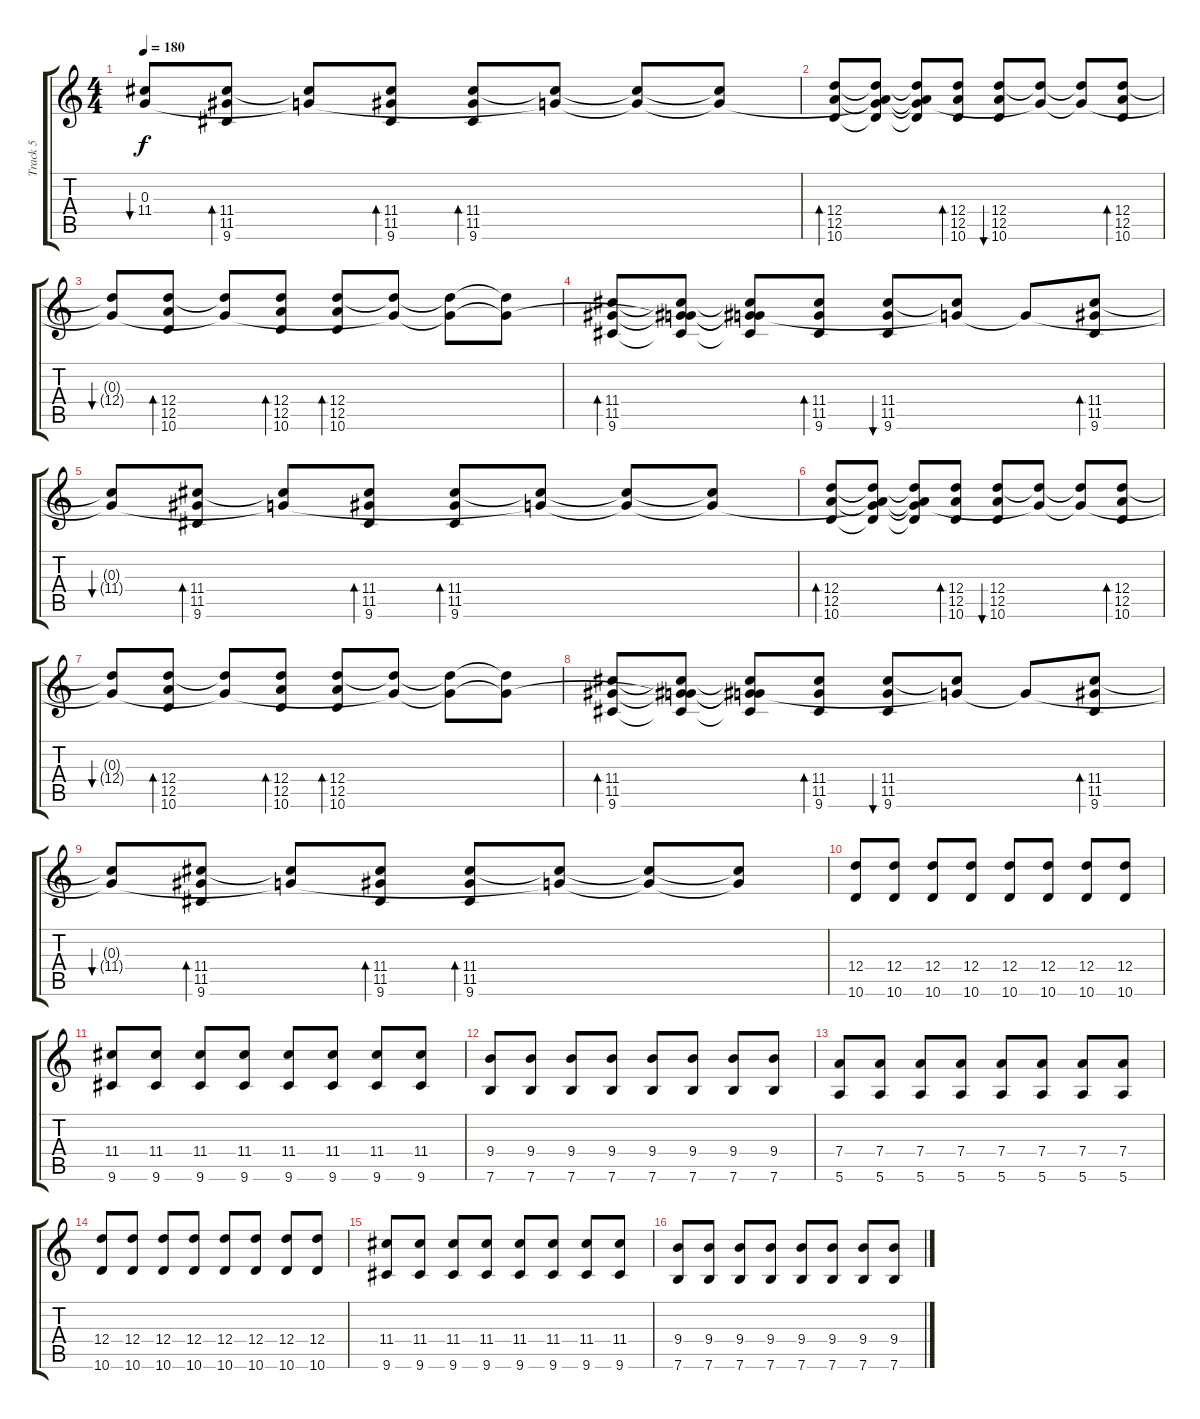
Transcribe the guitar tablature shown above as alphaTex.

\track ("Track 5" "Track 5") {instrument electricguitarclean}
\staff {score tabs}
\tuning (E4 B3 G3 D3 A2 E2) {hide}
\ts (4 4)
\tempo 180
\clef g2
\ks c
(0.3{t} 11.4{t}).8{bu 60 dy f} (11.4 11.5 9.6).8{bd 60} (0.3{t} 11.4{t}).8 (11.4 11.5 9.6).8{bd 60} (11.4 11.5 9.6).8{bd 60} (0.3{t} 11.4{t}).8 (0.3{t} 11.4{t}).8 (0.3{t} 11.4{t}).8 |
(12.4 12.5 10.6).8{bd 60} (0.3{t} 12.4{t} 12.5{t} 10.6{t}).8 (0.3{t} 12.4{t} 12.5{t} 10.6{t}).8 (12.4 12.5 10.6).8{bd 60} (12.4 12.5 10.6).8{bu 60} (0.3{t} 12.4{t}).8 (0.3{t} 12.4{t}).8 (12.4 12.5 10.6).8{bd 60} |
(0.3{t} 12.4{t}).8{bu 60} (12.4 12.5 10.6).8{bd 60} (0.3{t} 12.4{t}).8 (12.4 12.5 10.6).8{bd 60} (12.4 12.5 10.6).8{bd 60} (0.3{t} 12.4{t}).8 (0.3{t} 12.4{t}).8 (0.3{t} 12.4{t}).8 |
(11.4 11.5 9.6).8{bd 60} (0.3{t} 11.4{t} 11.5{t} 9.6{t}).8 (0.3{t} 11.4{t} 11.5{t} 9.6{t}).8 (11.4 11.5 9.6).8{bd 60} (11.4 11.5 9.6).8{bu 60} (0.3{t} 11.4{t}).8 0.3{t}.8 (11.4 11.5 9.6).8{bd 60} |
(0.3{t} 11.4{t}).8{bu 60} (11.4 11.5 9.6).8{bd 60} (0.3{t} 11.4{t}).8 (11.4 11.5 9.6).8{bd 60} (11.4 11.5 9.6).8{bd 60} (0.3{t} 11.4{t}).8 (0.3{t} 11.4{t}).8 (0.3{t} 11.4{t}).8 |
(12.4 12.5 10.6).8{bd 60} (0.3{t} 12.4{t} 12.5{t} 10.6{t}).8 (0.3{t} 12.4{t} 12.5{t} 10.6{t}).8 (12.4 12.5 10.6).8{bd 60} (12.4 12.5 10.6).8{bu 60} (0.3{t} 12.4{t}).8 (0.3{t} 12.4{t}).8 (12.4 12.5 10.6).8{bd 60} |
(0.3{t} 12.4{t}).8{bu 60} (12.4 12.5 10.6).8{bd 60} (0.3{t} 12.4{t}).8 (12.4 12.5 10.6).8{bd 60} (12.4 12.5 10.6).8{bd 60} (0.3{t} 12.4{t}).8 (0.3{t} 12.4{t}).8 (0.3{t} 12.4{t}).8 |
(11.4 11.5 9.6).8{bd 60} (0.3{t} 11.4{t} 11.5{t} 9.6{t}).8 (0.3{t} 11.4{t} 11.5{t} 9.6{t}).8 (11.4 11.5 9.6).8{bd 60} (11.4 11.5 9.6).8{bu 60} (0.3{t} 11.4{t}).8 0.3{t}.8 (11.4 11.5 9.6).8{bd 60} |
(0.3{t} 11.4{t}).8{bu 60} (11.4 11.5 9.6).8{bd 60} (0.3{t} 11.4{t}).8 (11.4 11.5 9.6).8{bd 60} (11.4 11.5 9.6).8{bd 60} (0.3{t} 11.4{t}).8 (0.3{t} 11.4{t}).8 (0.3{t} 11.4{t}).8 |
(12.4 10.6).8 (12.4 10.6).8 (12.4 10.6).8 (12.4 10.6).8 (12.4 10.6).8 (12.4 10.6).8 (12.4 10.6).8 (12.4 10.6).8 |
(11.4 9.6).8 (11.4 9.6).8 (11.4 9.6).8 (11.4 9.6).8 (11.4 9.6).8 (11.4 9.6).8 (11.4 9.6).8 (11.4 9.6).8 |
(9.4 7.6).8 (9.4 7.6).8 (9.4 7.6).8 (9.4 7.6).8 (9.4 7.6).8 (9.4 7.6).8 (9.4 7.6).8 (9.4 7.6).8 |
(7.4 5.6).8 (7.4 5.6).8 (7.4 5.6).8 (7.4 5.6).8 (7.4 5.6).8 (7.4 5.6).8 (7.4 5.6).8 (7.4 5.6).8 |
(12.4 10.6).8 (12.4 10.6).8 (12.4 10.6).8 (12.4 10.6).8 (12.4 10.6).8 (12.4 10.6).8 (12.4 10.6).8 (12.4 10.6).8 |
(11.4 9.6).8 (11.4 9.6).8 (11.4 9.6).8 (11.4 9.6).8 (11.4 9.6).8 (11.4 9.6).8 (11.4 9.6).8 (11.4 9.6).8 |
(9.4 7.6).8 (9.4 7.6).8 (9.4 7.6).8 (9.4 7.6).8 (9.4 7.6).8 (9.4 7.6).8 (9.4 7.6).8 (9.4 7.6).8
